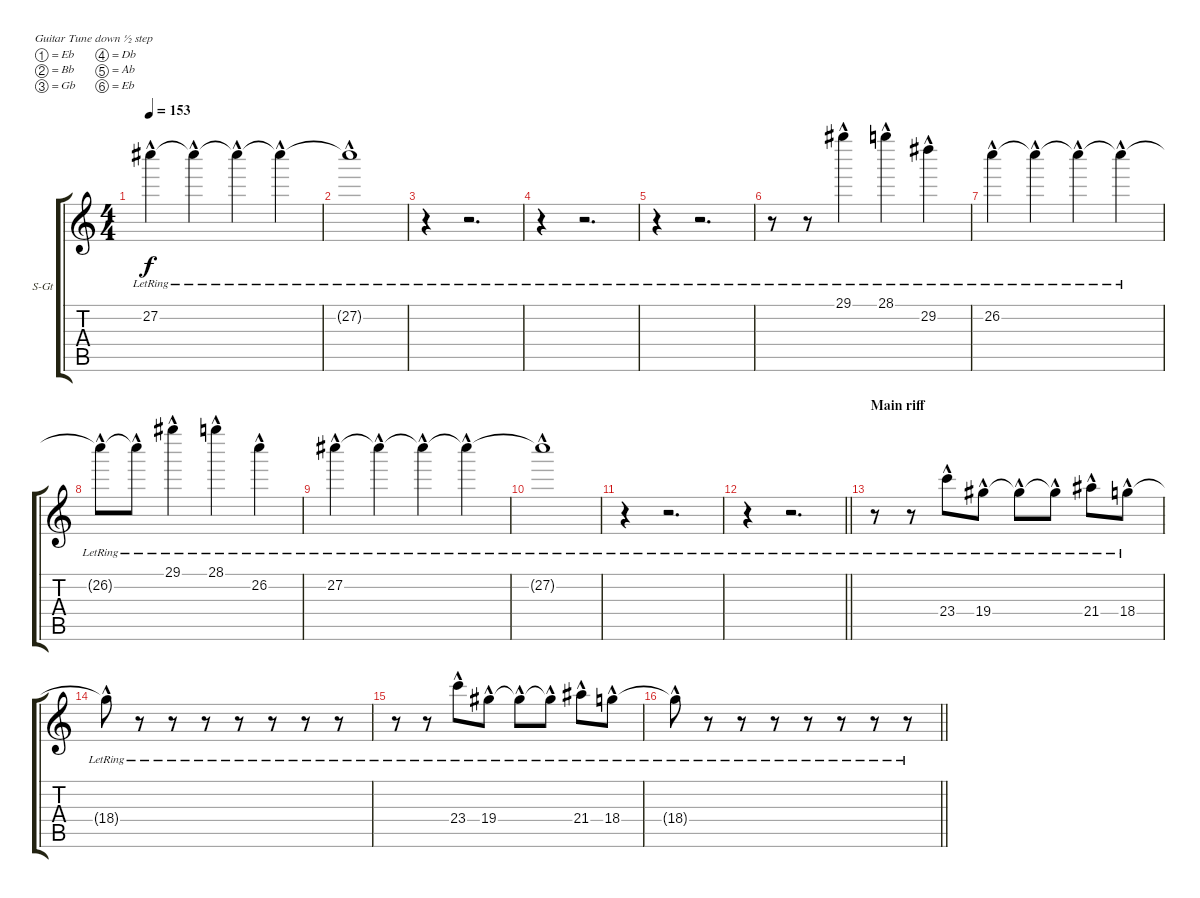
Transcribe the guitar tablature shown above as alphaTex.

\bracketExtendMode groupsimilarinstruments
\firstSystemTrackNameOrientation horizontal
\otherSystemsTrackNameOrientation horizontal
\track ("Keyboard" "S-Gt") {solo instrument vibraphone}
\staff {score tabs}
\tuning (Eb4 Bb3 Gb3 Db3 Ab2 Eb2)
\displaytranspose 12
\ts (4 4)
\tempo 153
\clef g2
\ks c
27.2{hac lr}.4{dy f} 27.2{hac lr t}.4 27.2{hac lr t}.4 27.2{hac lr t}.4 |
27.2{hac lr t}.1 |
r.4 r.2{d} |
r.4 r.2{d} |
r.4 r.2{d} |
r.8 r.8 29.1{hac lr}.4 28.1{hac lr}.4 29.2{hac lr}.4 |
26.2{hac lr}.4 26.2{hac lr t}.4 26.2{hac lr t}.4 26.2{hac lr t}.4 |
26.2{hac lr t}.8 26.2{hac lr t}.8 29.1{hac lr}.4 28.1{hac lr}.4 26.2{hac lr}.4 |
27.2{hac lr}.4 27.2{hac lr t}.4 27.2{hac lr t}.4 27.2{hac lr t}.4 |
27.2{hac lr t}.1 |
r.4 r.2{d} |
\barLineRight lightlight
r.4 r.2{d} |
\section ("" "Main riff")
r.8 r.8 23.4{hac lr}.8 19.4{hac lr}.8 19.4{hac lr t}.8 19.4{hac lr t}.8 21.4{hac lr}.8 18.4{hac lr}.8 |
18.4{hac lr t}.8 r.8 r.8 r.8 r.8 r.8 r.8 r.8 |
r.8 r.8 23.4{hac lr}.8 19.4{hac lr}.8 19.4{hac lr t}.8 19.4{hac lr t}.8 21.4{hac lr}.8 18.4{hac lr}.8 |
\barLineRight lightlight
18.4{hac lr t}.8 r.8 r.8 r.8 r.8 r.8 r.8 r.8
